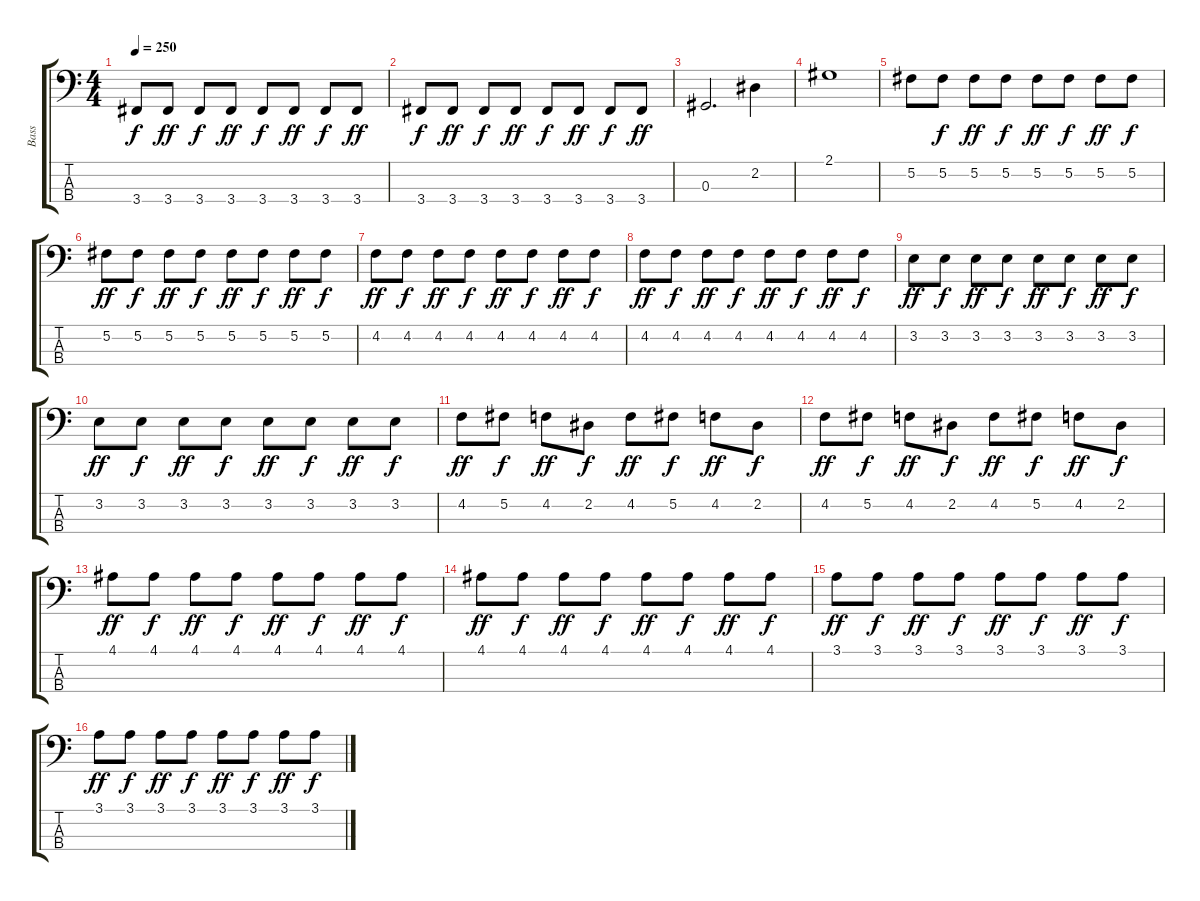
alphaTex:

\track ("Bass" "Bass") {instrument electricbasspick}
\staff {score tabs}
\tuning (Gb2 Db2 Ab1 Eb1) {hide}
\ts (4 4)
\tempo 250
\clef f4
\ks c
3.4.8{dy f} 3.4.8{dy ff} 3.4.8{dy f} 3.4.8{dy ff} 3.4.8{dy f} 3.4.8{dy ff} 3.4.8{dy f} 3.4.8{dy ff} |
3.4.8{dy f} 3.4.8{dy ff} 3.4.8{dy f} 3.4.8{dy ff} 3.4.8{dy f} 3.4.8{dy ff} 3.4.8{dy f} 3.4.8{dy ff} |
0.3.2{d} 2.2.4 |
2.1.1 |
5.2.8 5.2.8{dy f} 5.2.8{dy ff} 5.2.8{dy f} 5.2.8{dy ff} 5.2.8{dy f} 5.2.8{dy ff} 5.2.8{dy f} |
5.2.8{dy ff} 5.2.8{dy f} 5.2.8{dy ff} 5.2.8{dy f} 5.2.8{dy ff} 5.2.8{dy f} 5.2.8{dy ff} 5.2.8{dy f} |
4.2.8{dy ff} 4.2.8{dy f} 4.2.8{dy ff} 4.2.8{dy f} 4.2.8{dy ff} 4.2.8{dy f} 4.2.8{dy ff} 4.2.8{dy f} |
4.2.8{dy ff} 4.2.8{dy f} 4.2.8{dy ff} 4.2.8{dy f} 4.2.8{dy ff} 4.2.8{dy f} 4.2.8{dy ff} 4.2.8{dy f} |
3.2.8{dy ff} 3.2.8{dy f} 3.2.8{dy ff} 3.2.8{dy f} 3.2.8{dy ff} 3.2.8{dy f} 3.2.8{dy ff} 3.2.8{dy f} |
3.2.8{dy ff} 3.2.8{dy f} 3.2.8{dy ff} 3.2.8{dy f} 3.2.8{dy ff} 3.2.8{dy f} 3.2.8{dy ff} 3.2.8{dy f} |
4.2.8{dy ff} 5.2.8{dy f} 4.2.8{dy ff} 2.2.8{dy f} 4.2.8{dy ff} 5.2.8{dy f} 4.2.8{dy ff} 2.2.8{dy f} |
4.2.8{dy ff} 5.2.8{dy f} 4.2.8{dy ff} 2.2.8{dy f} 4.2.8{dy ff} 5.2.8{dy f} 4.2.8{dy ff} 2.2.8{dy f} |
4.1.8{dy ff} 4.1.8{dy f} 4.1.8{dy ff} 4.1.8{dy f} 4.1.8{dy ff} 4.1.8{dy f} 4.1.8{dy ff} 4.1.8{dy f} |
4.1.8{dy ff} 4.1.8{dy f} 4.1.8{dy ff} 4.1.8{dy f} 4.1.8{dy ff} 4.1.8{dy f} 4.1.8{dy ff} 4.1.8{dy f} |
3.1.8{dy ff} 3.1.8{dy f} 3.1.8{dy ff} 3.1.8{dy f} 3.1.8{dy ff} 3.1.8{dy f} 3.1.8{dy ff} 3.1.8{dy f} |
3.1.8{dy ff} 3.1.8{dy f} 3.1.8{dy ff} 3.1.8{dy f} 3.1.8{dy ff} 3.1.8{dy f} 3.1.8{dy ff} 3.1.8{dy f}
